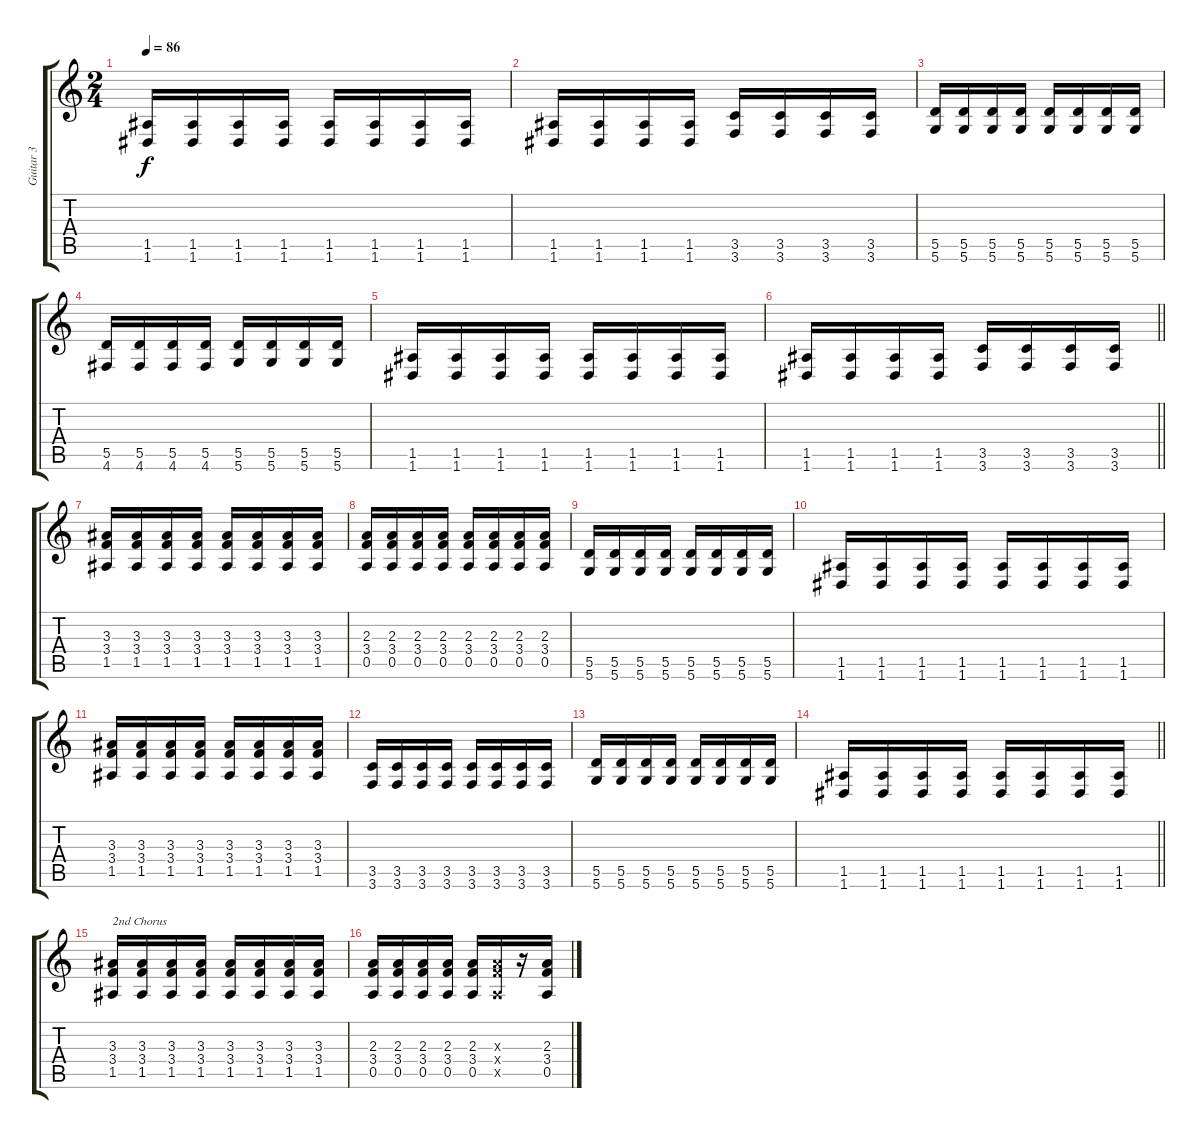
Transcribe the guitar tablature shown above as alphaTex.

\track ("Guitar 3" "Guitar 3") {instrument overdrivenguitar}
\staff {score tabs}
\tuning (E4 B3 G3 D3 A2 D2) {hide}
\ts (2 4)
\tempo 86
\clef g2
\ks c
(1.5 1.6).16{dy f} (1.5 1.6).16 (1.5 1.6).16 (1.5 1.6).16 (1.5 1.6).16 (1.5 1.6).16 (1.5 1.6).16 (1.5 1.6).16 |
(1.5 1.6).16 (1.5 1.6).16 (1.5 1.6).16 (1.5 1.6).16 (3.5 3.6).16 (3.5 3.6).16 (3.5 3.6).16 (3.5 3.6).16 |
(5.5 5.6).16 (5.5 5.6).16 (5.5 5.6).16 (5.5 5.6).16 (5.5 5.6).16 (5.5 5.6).16 (5.5 5.6).16 (5.5 5.6).16 |
(5.5 4.6).16 (5.5 4.6).16 (5.5 4.6).16 (5.5 4.6).16 (5.5 5.6).16 (5.5 5.6).16 (5.5 5.6).16 (5.5 5.6).16 |
(1.5 1.6).16 (1.5 1.6).16 (1.5 1.6).16 (1.5 1.6).16 (1.5 1.6).16 (1.5 1.6).16 (1.5 1.6).16 (1.5 1.6).16 |
\barLineRight lightlight
(1.5 1.6).16 (1.5 1.6).16 (1.5 1.6).16 (1.5 1.6).16 (3.5 3.6).16 (3.5 3.6).16 (3.5 3.6).16 (3.5 3.6).16 |
(3.3 3.4 1.5).16 (3.3 3.4 1.5).16 (3.3 3.4 1.5).16 (3.3 3.4 1.5).16 (3.3 3.4 1.5).16 (3.3 3.4 1.5).16 (3.3 3.4 1.5).16 (3.3 3.4 1.5).16 |
(2.3 3.4 0.5).16 (2.3 3.4 0.5).16 (2.3 3.4 0.5).16 (2.3 3.4 0.5).16 (2.3 3.4 0.5).16 (2.3 3.4 0.5).16 (2.3 3.4 0.5).16 (2.3 3.4 0.5).16 |
(5.5 5.6).16 (5.5 5.6).16 (5.5 5.6).16 (5.5 5.6).16 (5.5 5.6).16 (5.5 5.6).16 (5.5 5.6).16 (5.5 5.6).16 |
(1.5 1.6).16 (1.5 1.6).16 (1.5 1.6).16 (1.5 1.6).16 (1.5 1.6).16 (1.5 1.6).16 (1.5 1.6).16 (1.5 1.6).16 |
(3.3 3.4 1.5).16 (3.3 3.4 1.5).16 (3.3 3.4 1.5).16 (3.3 3.4 1.5).16 (3.3 3.4 1.5).16 (3.3 3.4 1.5).16 (3.3 3.4 1.5).16 (3.3 3.4 1.5).16 |
(3.5 3.6).16 (3.5 3.6).16 (3.5 3.6).16 (3.5 3.6).16 (3.5 3.6).16 (3.5 3.6).16 (3.5 3.6).16 (3.5 3.6).16 |
(5.5 5.6).16 (5.5 5.6).16 (5.5 5.6).16 (5.5 5.6).16 (5.5 5.6).16 (5.5 5.6).16 (5.5 5.6).16 (5.5 5.6).16 |
\barLineRight lightlight
(1.5 1.6).16 (1.5 1.6).16 (1.5 1.6).16 (1.5 1.6).16 (1.5 1.6).16 (1.5 1.6).16 (1.5 1.6).16 (1.5 1.6).16 |
(3.3 3.4 1.5).16{txt "2nd Chorus"} (3.3 3.4 1.5).16 (3.3 3.4 1.5).16 (3.3 3.4 1.5).16 (3.3 3.4 1.5).16 (3.3 3.4 1.5).16 (3.3 3.4 1.5).16 (3.3 3.4 1.5).16 |
(2.3 3.4 0.5).16 (2.3 3.4 0.5).16 (2.3 3.4 0.5).16 (2.3 3.4 0.5).16 (2.3 3.4 0.5).16 (2.3{x} 3.4{x} 0.5{x}).16 r.16 (2.3 3.4 0.5).16
